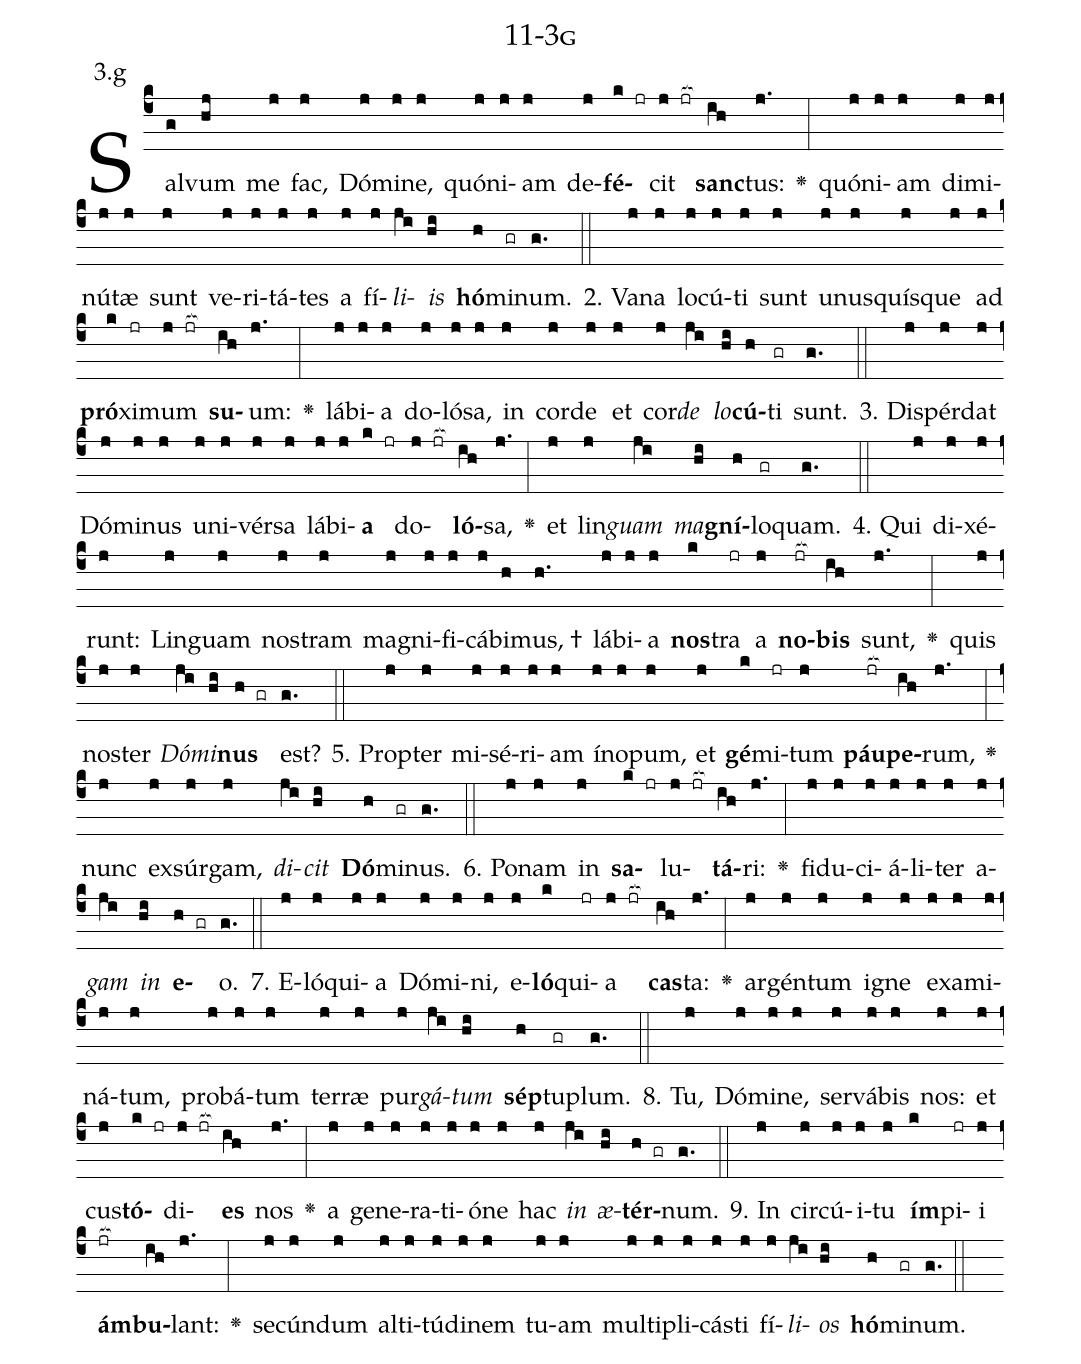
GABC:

name: 11-3g;
annotation: 3.g;
%%
(c4)Sal(g)vum(hj) me(j) fac,(j) Dó(j)mi(j)ne,(j) quón(j)i(j)am(j) de(j)<b>fé</b>(k jr)cit(j jr[ocb:1{]) <b>sanc</b>(ih[ocb:0}])tus:(j.) <v>\greheightstar</v>(:) quón(j)i(j)am(j) di(j)mi(j)nú(j)tæ(j) sunt(j) ve(j)ri(j)tá(j)tes(j) a(j) fí(j)<i>li</i>(ji)<i>is</i>(hi) <b>hó</b>(h)mi(gr)num.(g.) (::)
2. Va(j)na(j) lo(j)cú(j)ti(j) sunt(j) u(j)nus(j)quís(j)que(j) ad(j) <b>pró</b>(k)xi(jr)mum(j jr[ocb:1{]) <b>su</b>(ih[ocb:0}])um:(j.) <v>\greheightstar</v>(:) lá(j)bi(j)a(j) do(j)ló(j)sa,(j) in(j) cor(j)de(j) et(j) cor(j)<i>de</i>(ji) <i>lo</i>(hi)<b>cú</b>(h)ti(gr) sunt.(g.) (::)
3. Dis(j)pér(j)dat(j) Dó(j)mi(j)nus(j) u(j)ni(j)vér(j)sa(j) lá(j)bi(j)<b>a</b>(k jr) do(j jr[ocb:1{])<b>ló</b>(ih[ocb:0}])sa,(j.) <v>\greheightstar</v>(:) et(j) lin(j)<i>guam</i>(ji) <i>ma</i>(hi)<b>gní</b>(h)lo(gr)quam.(g.) (::)
4. Qui(j) di(j)xé(j)runt:(j) Lin(j)guam(j) nos(j)tram(j) ma(j)gni(j)fi(j)cá(j)bi(h)mus, †(h.) lá(j)bi(j)a(j) <b>nos</b>(k)tra(jr) a(j) <b>no</b>(jr[ocb:1{])<b>bis</b>(ih[ocb:0}]) sunt,(j.) <v>\greheightstar</v>(:) quis(j) nos(j)ter(j) <i>Dó</i>(ji)<i>mi</i>(hi)<b>nus</b>(h gr) est?(g.) (::)
5. Prop(j)ter(j) mi(j)sé(j)ri(j)am(j) ín(j)o(j)pum,(j) et(j) <b>gé</b>(k)mi(jr)tum(j) <b>páu</b>(jr[ocb:1{])<b>pe</b>(ih[ocb:0}])rum,(j.) <v>\greheightstar</v>(:) nunc(j) ex(j)súr(j)gam,(j) <i>di</i>(ji)<i>cit</i>(hi) <b>Dó</b>(h)mi(gr)nus.(g.) (::)
6. Po(j)nam(j) in(j) <b>sa</b>(k jr)lu(j jr[ocb:1{])<b>tá</b>(ih[ocb:0}])ri:(j.) <v>\greheightstar</v>(:) fi(j)du(j)ci(j)á(j)li(j)ter(j) a(j)<i>gam</i>(ji) <i>in</i>(hi) <b>e</b>(h gr)o.(g.) (::)
7. E(j)ló(j)qui(j)a(j) Dó(j)mi(j)ni,(j) e(j)<b>ló</b>(k)qui(jr)a(j jr[ocb:1{]) <b>cas</b>(ih[ocb:0}])ta:(j.) <v>\greheightstar</v>(:) ar(j)gén(j)tum(j) i(j)gne(j) ex(j)a(j)mi(j)ná(j)tum,(j) pro(j)bá(j)tum(j) ter(j)ræ(j) pur(j)<i>gá</i>(ji)<i>tum</i>(hi) <b>sép</b>(h)tu(gr)plum.(g.) (::)
8. Tu,(j) Dó(j)mi(j)ne,(j) ser(j)vá(j)bis(j) nos:(j) et(j) cus(j)<b>tó</b>(k jr)di(j jr[ocb:1{])<b>es</b>(ih[ocb:0}]) nos(j.) <v>\greheightstar</v>(:) a(j) ge(j)ne(j)ra(j)ti(j)ó(j)ne(j) hac(j) <i>in</i>(ji) <i>æ</i>(hi)<b>tér</b>(h gr)num.(g.) (::)
9. In(j) cir(j)cú(j)i(j)tu(j) <b>ím</b>(k)pi(jr)i(j) <b>ám</b>(jr[ocb:1{])<b>bu</b>(ih[ocb:0}])lant:(j.) <v>\greheightstar</v>(:) se(j)cún(j)dum(j) al(j)ti(j)tú(j)di(j)nem(j) tu(j)am(j) mul(j)ti(j)pli(j)cás(j)ti(j) fí(j)<i>li</i>(ji)<i>os</i>(hi) <b>hó</b>(h)mi(gr)num.(g.) (::)
